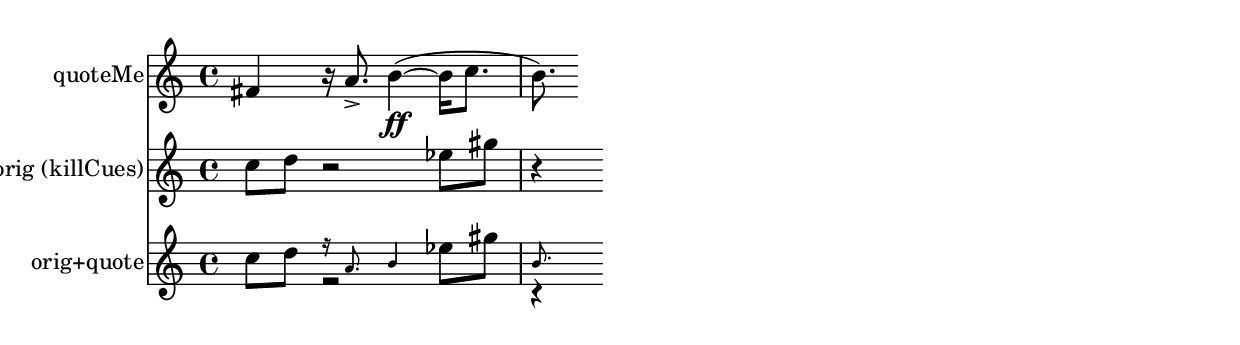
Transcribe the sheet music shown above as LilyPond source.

\header {


  texidoc = " The @code{cueDuring} form of quotation will set stem
directions on both quoted and main voice, and deliver the quoted voice
in the @code{cue} @code{Voice}. The music function @code{\killCues}
can remove all cue notes.

Spanners run to the end of a cue section, and are not started on the
last note."

}

\version "2.11.10"
\layout {
  ragged-right = ##t
}

quoteMe = \relative c' { fis4 r16  a8.-> b4(-\ff~  b16 c8.  b) }

\addQuote quoteMe \quoteMe 

original = \relative c'' {
  c8 d
  \cueDuring #"quoteMe"  #1 { r2 }
  es8 gis8
  \cueDuring #"quoteMe"  #1 { r4 }
}

cueStaff =  \relative c'' <<
  \set Staff.quotedEventTypes = #'(note-event articulation-event)
  \original
>>

<<
  \new Staff {
    \set Staff.instrumentName = "quoteMe"
    \quoteMe
  }
  \new Staff {
    \set Staff.instrumentName = "orig (killCues)"
    \killCues \original
  }
  \new Staff {
    \set Staff.instrumentName = "orig+quote"	
    \cueStaff
  }
>>
